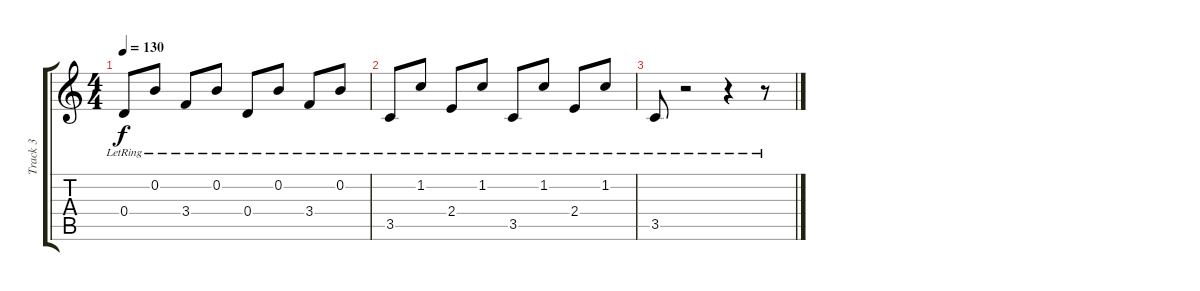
\track ("Track 3" "Track 3") {instrument electricbassfinger}
\staff {score tabs}
\tuning (E4 B3 G3 D3 A2 E2) {hide}
\ts (4 4)
\tempo 130
\clef g2
\ks c
0.4{lr}.8{dy f} 0.2{lr}.8 3.4{lr}.8 0.2{lr}.8 0.4{lr}.8 0.2{lr}.8 3.4{lr}.8 0.2{lr}.8 |
3.5{lr}.8 1.2{lr}.8 2.4{lr}.8 1.2{lr}.8 3.5{lr}.8 1.2{lr}.8 2.4{lr}.8 1.2{lr}.8 |
3.5{lr}.8 r.2 r.4 r.8
